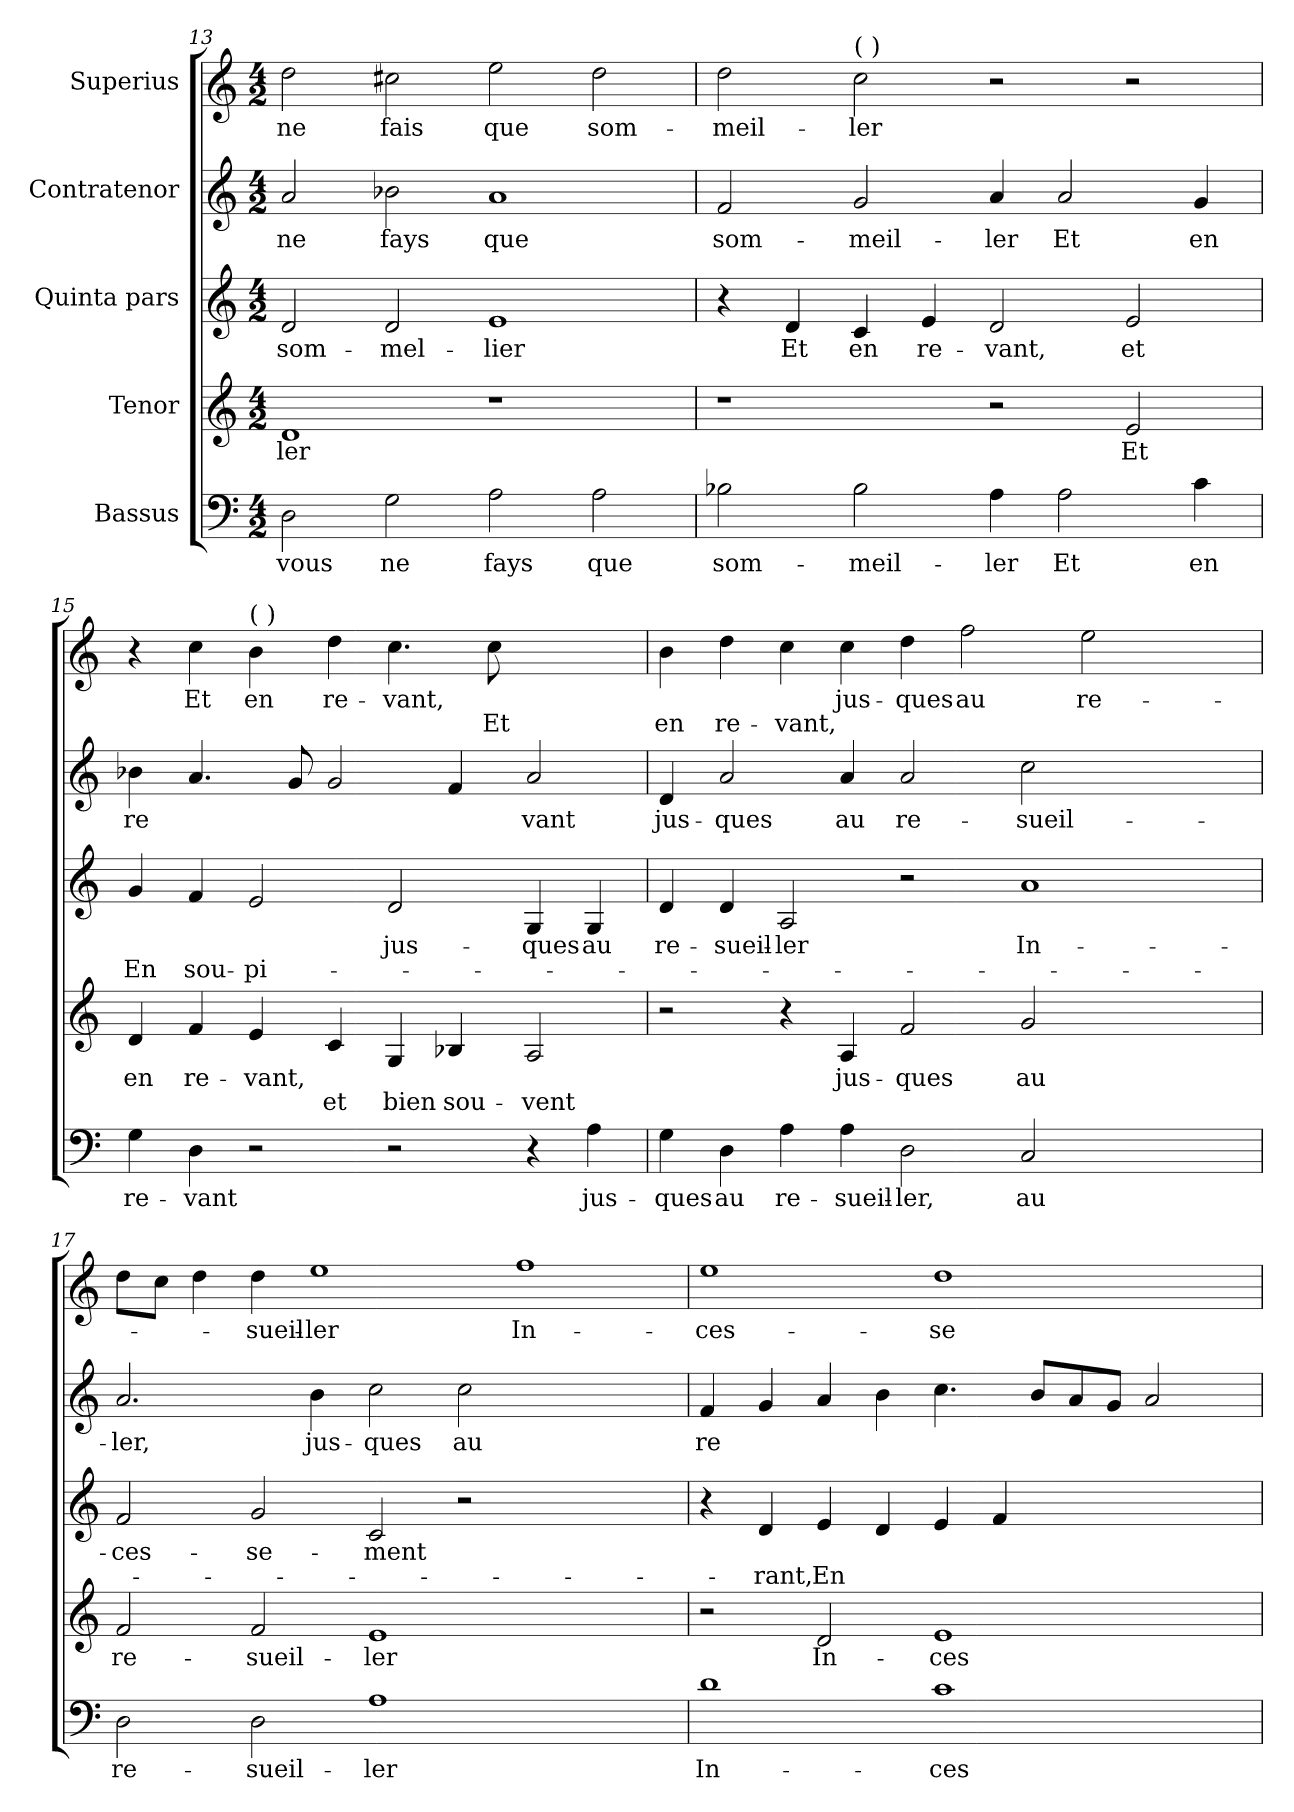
**kern	**text	**kern	**text	**text	**kern	**text	**text	**kern	**text	**kern	**text	**text
*part5	*part5	*part4	*part4	*part4	*part3	*part3	*part3	*part2	*part2	*part1	*part1	*part1
*staff5	*staff5	*staff4	*staff4	*staff4	*staff3	*staff3	*staff3	*staff2	*staff2	*staff1	*staff1	*staff1
*I"Bassus	*	*I"Tenor	*	*	*I"Quinta pars	*	*	*I"Contratenor	*	*I"Superius	*	*
*clefF4	*	*clefG2	*	*	*clefG2	*	*	*clefG2	*	*clefG2	*	*
*k[]	*	*k[]	*	*	*k[]	*	*	*k[]	*	*k[]	*	*
*C:	*	*C:	*	*	*C:	*	*	*C:	*	*C:	*	*
*M4/2	*	*M4/2	*	*	*M4/2	*	*	*M4/2	*	*M4/2	*	*
=13	=13	=13	=13	=13	=13	=13	=13	=13	=13	=13	=13	=13
2D\	vous	1d	-ler	.	2d/	som-	.	2a/	ne	2dd\	ne	.
2G\	ne	.	.	.	2d/	-mel-	.	2b-X\	fays	2cc#X\	fais	.
2A\	fays	1r	.	.	1e	-lier	.	1a	que	2ee\	que	.
2A\	que	.	.	.	.	.	.	.	.	2dd\	som-	.
=14	=14	=14	=14	=14	=14	=14	=14	=14	=14	=14	=14	=14
2B-X\	som-	1r	.	.	4r	.	.	2f/	som-	2dd\	-meil-	.
.	.	.	.	.	4d/	Et	.	.	.	.	.	.
!	!	!	!	!	!	!	!	!	!	!LO:TX:a:t=(  )	!	!
2B-\	-meil-	.	.	.	4c/	en	.	2g/	-meil-	2cc\	-ler	.
.	.	.	.	.	4e/	re-	.	.	.	.	.	.
4A\	-ler	2r	.	.	2d/	-vant,	.	4a/	-ler	2r	.	.
2A\	Et	.	.	.	.	.	.	2a/	Et	.	.	.
.	.	2e/	Et	.	2e/	et	.	.	.	2r	.	.
4c\	en	.	.	.	.	.	.	4g/	en	.	.	.
=15	=15	=15	=15	=15	=15	=15	=15	=15	=15	=15	=15	=15
4G\	re-	4d/	en	.	4g/	.	En	4b-X\	re	4r	.	.
4D\	-vant	4f/	re-	.	4f/	.	sou-	4.a/	.	4cc\	Et	.
!	!	!	!	!	!	!	!	!	!	!LO:TX:a:t=(  )	!	!
2r	.	4e/	-vant,	.	2e/	.	-pi-	.	.	4b\	en	.
.	.	.	.	.	.	.	.	8g/	.	.	.	.
.	.	4c/	.	et	.	.	.	2g/	.	4dd\	re-	.
2r	.	4G/	.	bien	2d/	jus-	.	.	.	4.cc\	-vant,	.
.	.	4B-X/	.	sou-	.	.	.	4f/	.	.	.	.
.	.	.	.	.	.	.	.	.	.	8cc\	.	Et
4r	.	2A/	.	-vent	4G/	-ques	.	2a/	vant	2ryy	.	.
4A\	jus-	.	.	.	4G/	au	.	.	.	.	.	.
!!LO:PB:g=z
=16	=16	=16	=16	=16	=16	=16	=16	=16	=16	=16	=16	=16
*	*	*	*	*	*	*	*	*	*	*^	*	*
4G\	-ques	2r	.	.	4d/	re-	.	4d/	jus-	4b\	0ryy	.	en
4D\	au	.	.	.	4d/	-sueil-	.	2a/	-ques	4dd\	.	.	re-
4A\	re-	4r	.	.	2A/	-ler	.	.	.	4cc\	.	.	-vant,
4A\	-sueil-	4A/	jus-	.	.	.	.	4a/	au	4cc\	.	jus-	.
2D\	-ler,	2f/	-ques	.	2r	.	.	2a/	re-	4dd\	.	-ques	.
.	.	.	.	.	.	.	.	.	.	2ff\	.	au	.
2C/	au	2g/	au	.	1a	In-	.	2cc\	-sueil-	.	.	.	.
.	.	.	.	.	.	.	.	.	.	2ee\	.	re-	.
2ryy	.	2ryy	.	.	.	.	.	2ryy	.	.	4ryy	.	.
.	.	.	.	.	.	.	.	.	.	4ryy	4ryy	.	.
=17	=17	=17	=17	=17	=17	=17	=17	=17	=17	=17	=17	=17	=17
2D\	re-	2f/	re-	.	2f/	-ces-	.	2.a/	-ler,	8dd\L	0ryy	.	.
.	.	.	.	.	.	.	.	.	.	8cc\J	.	.	.
.	.	.	.	.	.	.	.	.	.	4dd\	.	.	.
2D\	-sueil-	2f/	-sueil-	.	2g/	-se-	.	.	.	4dd\	.	-sueil-	.
.	.	.	.	.	.	.	.	4b\	jus-	1ee	.	-ler	.
1A	-ler	1e	-ler	.	2c/	-ment	.	2cc\	-ques	.	.	.	.
.	.	.	.	.	2r	.	.	2cc\	au	.	.	.	.
.	.	.	.	.	.	.	.	.	.	1ff	.	In-	.
2.ryy	.	2.ryy	.	.	2.ryy	.	.	2.ryy	.	.	2.ryy	.	.
=18	=18	=18	=18	=18	=18	=18	=18	=18	=18	=18	=18	=18	=18
1d	In-	2r	.	.	4r	.	.	4f/	re	1ee	1ryy	-ces-	.
.	.	.	.	.	4d/	.	-rant,	4g/	.	.	.	.	.
.	.	2d/	In-	.	4e/	.	En	4a/	.	.	.	.	.
.	.	.	.	.	4d/	.	.	4b\	.	.	.	.	.
1c	-ces-	1e	-ces-	.	4e/	.	.	4.cc\	.	1dd	2ryy	-se-	.
.	.	.	.	.	4f/	.	.	.	.	.	.	.	.
.	.	.	.	.	.	.	.	8b/L	.	.	.	.	.
.	.	.	.	.	2.ryy	.	.	8a/	.	.	4ryy	.	.
.	.	.	.	.	.	.	.	8g/J	.	.	.	.	.
.	.	.	.	.	.	.	.	2a/	.	.	4ryy	.	.
4ryy	.	4ryy	.	.	.	.	.	.	.	4ryy	4ryy	.	.
*	*	*	*	*	*	*	*	*	*	*v	*v	*	*
=	=	=	=	=	=	=	=	=	=	=	=	=
*-	*-	*-	*-	*-	*-	*-	*-	*-	*-	*-	*-	*-
